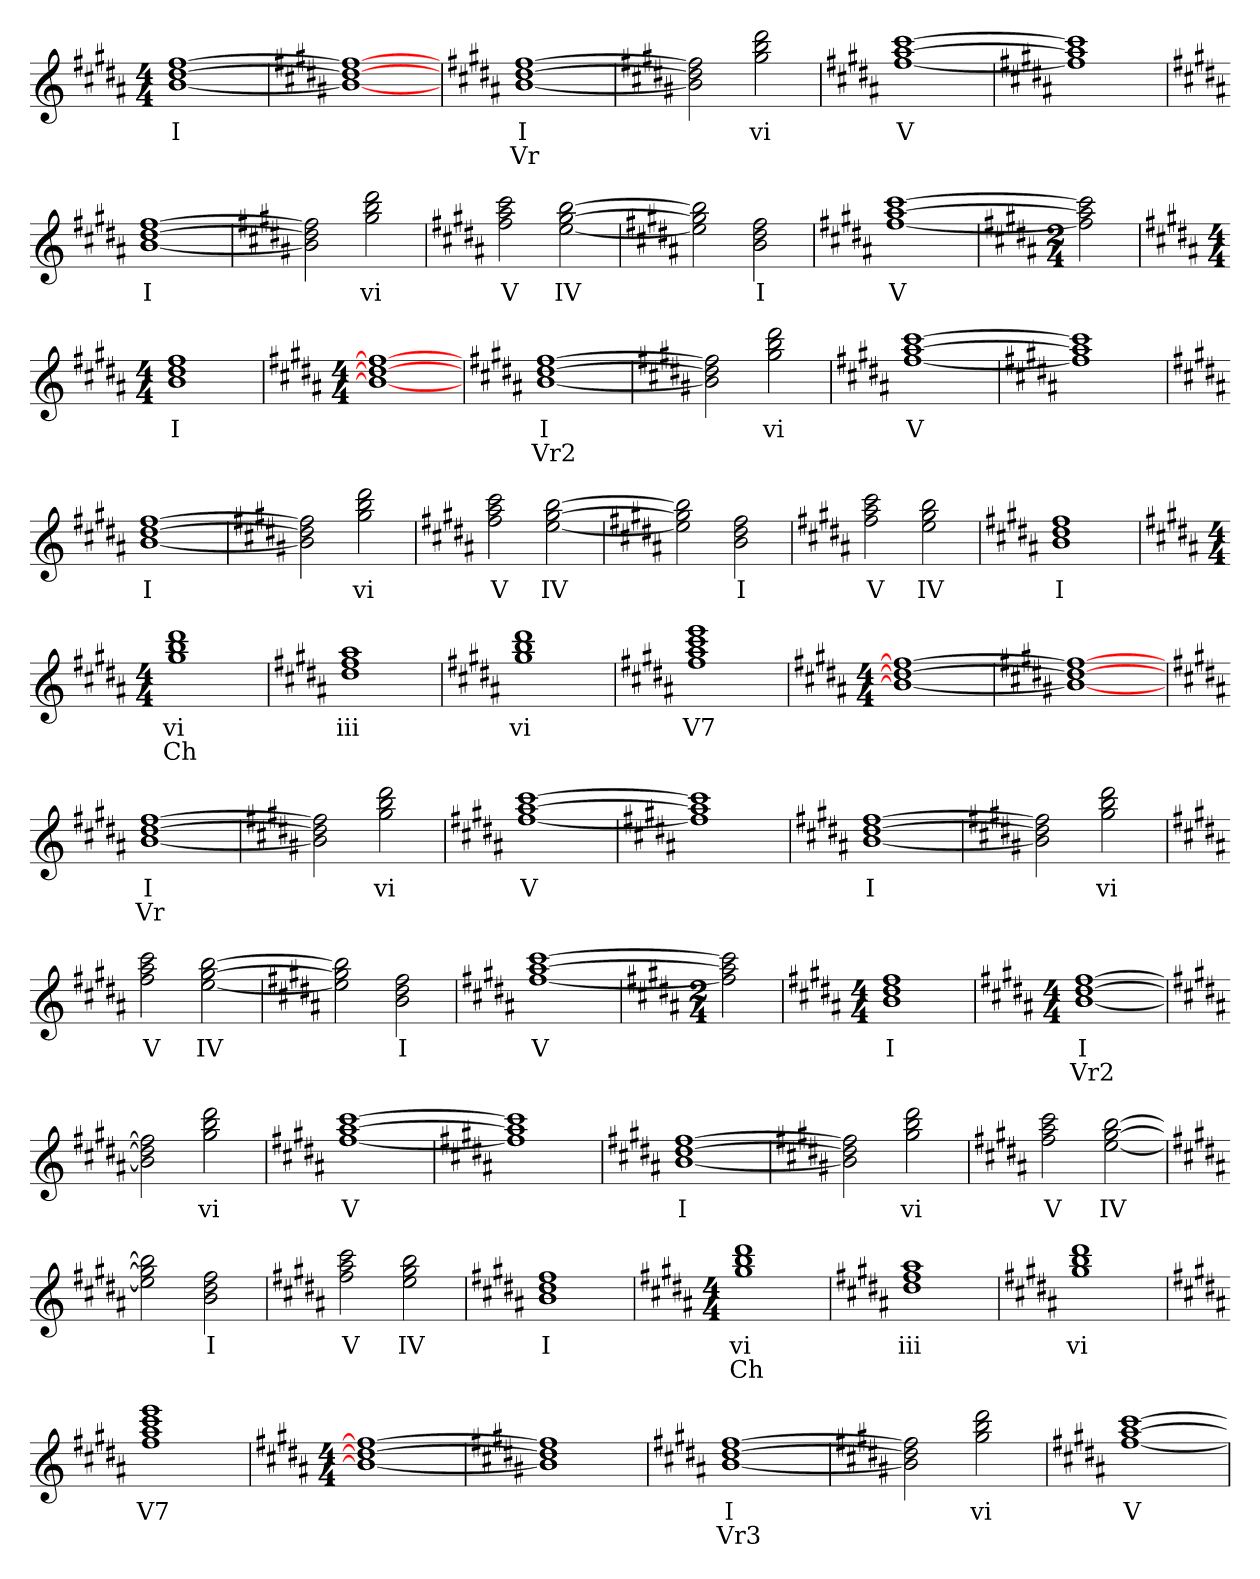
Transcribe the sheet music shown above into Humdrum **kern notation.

**kern	**text	**text
*part1	*part1	*part1
*staff1	*staff1	*staff1
*k[f#c#g#d#a#]	*	*
*B:	*	*
*M4/4	*	*
=	=	=
[1b [1dd# [1ff#	I	.
=	=	=
*k[f#c#g#d#a#]	*	*
*B:	*	*
1b_ 1dd#_ 1ff#_	.	.
=	=	=
*k[f#c#g#d#a#]	*	*
*B:	*	*
[1b [1dd# [1ff#	I	Vr
=	=	=
*k[f#c#g#d#a#]	*	*
*B:	*	*
2b] 2dd#] 2ff#]	.	.
2gg# 2bb 2ddd#	vi	.
=	=	=
*k[f#c#g#d#a#]	*	*
*B:	*	*
[1ff# [1aa# [1ccc#	V	.
=	=	=
*k[f#c#g#d#a#]	*	*
*B:	*	*
1ff#] 1aa#] 1ccc#]	.	.
=	=	=
*k[f#c#g#d#a#]	*	*
*B:	*	*
[1b [1dd# [1ff#	I	.
=	=	=
*k[f#c#g#d#a#]	*	*
*B:	*	*
2b] 2dd#] 2ff#]	.	.
2gg# 2bb 2ddd#	vi	.
=	=	=
*k[f#c#g#d#a#]	*	*
*B:	*	*
2ff# 2aa# 2ccc#	V	.
[2ee [2gg# [2bb	IV	.
=	=	=
*k[f#c#g#d#a#]	*	*
*B:	*	*
2ee] 2gg#] 2bb]	.	.
2b 2dd# 2ff#	I	.
=	=	=
*k[f#c#g#d#a#]	*	*
*B:	*	*
[1ff# [1aa# [1ccc#	V	.
=	=	=
*k[f#c#g#d#a#]	*	*
*B:	*	*
*M2/4	*	*
2ff#] 2aa#] 2ccc#]	.	.
=	=	=
*k[f#c#g#d#a#]	*	*
*B:	*	*
*M4/4	*	*
1b 1dd# 1ff#	I	.
=	=	=
*k[f#c#g#d#a#]	*	*
*B:	*	*
*M4/4	*	*
1b_ 1dd#_ 1ff#_	.	.
=	=	=
*k[f#c#g#d#a#]	*	*
*B:	*	*
[1b [1dd# [1ff#	I	Vr2
=	=	=
*k[f#c#g#d#a#]	*	*
*B:	*	*
2b] 2dd#] 2ff#]	.	.
2gg# 2bb 2ddd#	vi	.
=	=	=
*k[f#c#g#d#a#]	*	*
*B:	*	*
[1ff# [1aa# [1ccc#	V	.
=	=	=
*k[f#c#g#d#a#]	*	*
*B:	*	*
1ff#] 1aa#] 1ccc#]	.	.
=	=	=
*k[f#c#g#d#a#]	*	*
*B:	*	*
[1b [1dd# [1ff#	I	.
=	=	=
*k[f#c#g#d#a#]	*	*
*B:	*	*
2b] 2dd#] 2ff#]	.	.
2gg# 2bb 2ddd#	vi	.
=	=	=
*k[f#c#g#d#a#]	*	*
*B:	*	*
2ff# 2aa# 2ccc#	V	.
[2ee [2gg# [2bb	IV	.
=	=	=
*k[f#c#g#d#a#]	*	*
*B:	*	*
2ee] 2gg#] 2bb]	.	.
2b 2dd# 2ff#	I	.
=	=	=
*k[f#c#g#d#a#]	*	*
*B:	*	*
2ff# 2aa# 2ccc#	V	.
2ee 2gg# 2bb	IV	.
=	=	=
*k[f#c#g#d#a#]	*	*
*B:	*	*
1b 1dd# 1ff#	I	.
=	=	=
*k[f#c#g#d#a#]	*	*
*B:	*	*
*M4/4	*	*
1gg# 1bb 1ddd#	vi	Ch
=	=	=
*k[f#c#g#d#a#]	*	*
*B:	*	*
1dd# 1ff# 1aa#	iii	.
=	=	=
*k[f#c#g#d#a#]	*	*
*B:	*	*
1gg# 1bb 1ddd#	vi	.
=	=	=
*k[f#c#g#d#a#]	*	*
*B:	*	*
1ff# 1aa# 1ccc# 1eee	V7	.
=	=	=
*k[f#c#g#d#a#]	*	*
*B:	*	*
*M4/4	*	*
1b_ 1dd#_ 1ff#_	.	.
=	=	=
*k[f#c#g#d#a#]	*	*
*B:	*	*
1b_ 1dd#_ 1ff#_	.	.
=	=	=
*k[f#c#g#d#a#]	*	*
*B:	*	*
[1b [1dd# [1ff#	I	Vr
=	=	=
*k[f#c#g#d#a#]	*	*
*B:	*	*
2b] 2dd#] 2ff#]	.	.
2gg# 2bb 2ddd#	vi	.
=	=	=
*k[f#c#g#d#a#]	*	*
*B:	*	*
[1ff# [1aa# [1ccc#	V	.
=	=	=
*k[f#c#g#d#a#]	*	*
*B:	*	*
1ff#] 1aa#] 1ccc#]	.	.
=	=	=
*k[f#c#g#d#a#]	*	*
*B:	*	*
[1b [1dd# [1ff#	I	.
=	=	=
*k[f#c#g#d#a#]	*	*
*B:	*	*
2b] 2dd#] 2ff#]	.	.
2gg# 2bb 2ddd#	vi	.
=	=	=
*k[f#c#g#d#a#]	*	*
*B:	*	*
2ff# 2aa# 2ccc#	V	.
[2ee [2gg# [2bb	IV	.
=	=	=
*k[f#c#g#d#a#]	*	*
*B:	*	*
2ee] 2gg#] 2bb]	.	.
2b 2dd# 2ff#	I	.
=	=	=
*k[f#c#g#d#a#]	*	*
*B:	*	*
[1ff# [1aa# [1ccc#	V	.
=	=	=
*k[f#c#g#d#a#]	*	*
*B:	*	*
*M2/4	*	*
2ff#] 2aa#] 2ccc#]	.	.
=	=	=
*k[f#c#g#d#a#]	*	*
*B:	*	*
*M4/4	*	*
1b 1dd# 1ff#	I	.
=	=	=
*k[f#c#g#d#a#]	*	*
*B:	*	*
*M4/4	*	*
[1b [1dd# [1ff#	I	Vr2
=	=	=
*k[f#c#g#d#a#]	*	*
*B:	*	*
2b] 2dd#] 2ff#]	.	.
2gg# 2bb 2ddd#	vi	.
=	=	=
*k[f#c#g#d#a#]	*	*
*B:	*	*
[1ff# [1aa# [1ccc#	V	.
=	=	=
*k[f#c#g#d#a#]	*	*
*B:	*	*
1ff#] 1aa#] 1ccc#]	.	.
=	=	=
*k[f#c#g#d#a#]	*	*
*B:	*	*
[1b [1dd# [1ff#	I	.
=	=	=
*k[f#c#g#d#a#]	*	*
*B:	*	*
2b] 2dd#] 2ff#]	.	.
2gg# 2bb 2ddd#	vi	.
=	=	=
*k[f#c#g#d#a#]	*	*
*B:	*	*
2ff# 2aa# 2ccc#	V	.
[2ee [2gg# [2bb	IV	.
=	=	=
*k[f#c#g#d#a#]	*	*
*B:	*	*
2ee] 2gg#] 2bb]	.	.
2b 2dd# 2ff#	I	.
=	=	=
*k[f#c#g#d#a#]	*	*
*B:	*	*
2ff# 2aa# 2ccc#	V	.
2ee 2gg# 2bb	IV	.
=	=	=
*k[f#c#g#d#a#]	*	*
*B:	*	*
1b 1dd# 1ff#	I	.
=	=	=
*k[f#c#g#d#a#]	*	*
*B:	*	*
*M4/4	*	*
1gg# 1bb 1ddd#	vi	Ch
=	=	=
*k[f#c#g#d#a#]	*	*
*B:	*	*
1dd# 1ff# 1aa#	iii	.
=	=	=
*k[f#c#g#d#a#]	*	*
*B:	*	*
1gg# 1bb 1ddd#	vi	.
=	=	=
*k[f#c#g#d#a#]	*	*
*B:	*	*
1ff# 1aa# 1ccc# 1eee	V7	.
=	=	=
*k[f#c#g#d#a#]	*	*
*B:	*	*
*M4/4	*	*
1b_ 1dd#_ 1ff#_	.	.
=	=	=
*k[f#c#g#d#a#]	*	*
*B:	*	*
1b] 1dd#] 1ff#]	.	.
=	=	=
*k[f#c#g#d#a#]	*	*
*B:	*	*
[1b [1dd# [1ff#	I	Vr3
=	=	=
*k[f#c#g#d#a#]	*	*
*B:	*	*
2b] 2dd#] 2ff#]	.	.
2gg# 2bb 2ddd#	vi	.
=	=	=
*k[f#c#g#d#a#]	*	*
*B:	*	*
[1ff# [1aa# [1ccc#	V	.
=	=	=
*-	*-	*-
